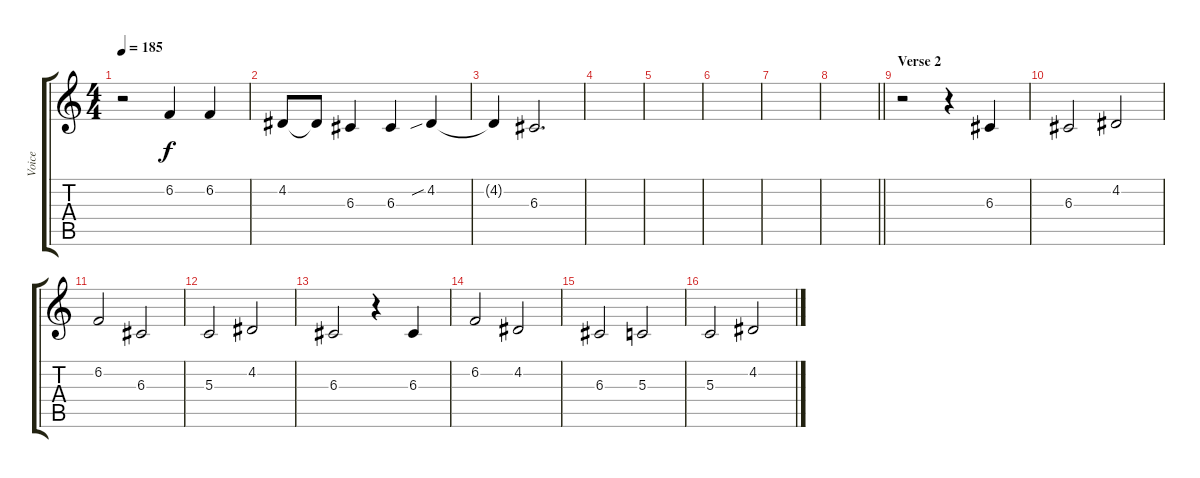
\track ("Voice" "Voice") {instrument englishhorn}
\staff {score tabs}
\tuning (E4 B3 G3 D3 A2 E2) {hide}
\ts (4 4)
\tempo 185
\clef g2
\ks c
r.2{dy f} 6.2.4 6.2.4 |
4.2.8 4.2{t}.8 6.3.4 6.3.4 4.2{sib}.4 |
4.2{t}.4 6.3.2{d} |
|
|
|
|
\barLineRight lightlight
|
\section ("" "Verse 2")
r.2 r.4 6.3.4 |
6.3.2 4.2.2 |
6.2.2 6.3.2 |
5.3.2 4.2.2 |
6.3.2 r.4 6.3.4 |
6.2.2 4.2.2 |
6.3.2 5.3.2 |
5.3.2 4.2.2
